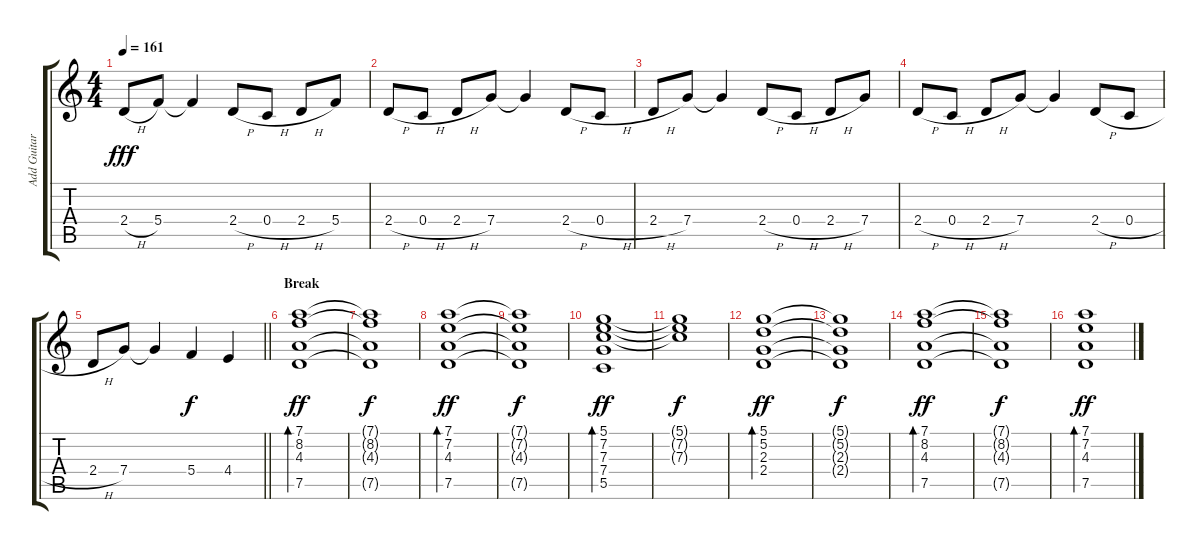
\track ("Add Guitar" "Add Guitar") {instrument electricguitarclean}
\staff {score tabs}
\tuning (D4 A3 F3 C3 G2 D2) {hide}
\ts (4 4)
\tempo 161
\clef g2
\ks c
2.4{h}.8{dy fff} 5.4.8 5.4{t}.4 2.4{h}.8 0.4{h}.8 2.4{h}.8 5.4.8 |
2.4{h}.8 0.4{h}.8 2.4{h}.8 7.4.8 7.4{t}.4 2.4{h}.8 0.4{h}.8 |
2.4{h}.8 7.4.8 7.4{t}.4 2.4{h}.8 0.4{h}.8 2.4{h}.8 7.4.8 |
2.4{h}.8 0.4{h}.8 2.4{h}.8 7.4.8 7.4{t}.4 2.4{h}.8 0.4{h}.8 |
\barLineRight lightlight
2.4{h}.8 7.4.8 7.4{t}.4 5.4.4{dy f} 4.4.4 |
\section ("" "Break")
(7.1 8.2 4.3 7.5).1{bd 480 dy ff volume 8 instrument electricguitarclean} |
(7.1{t} 8.2{t} 4.3{t} 7.5{t}).1{dy f} |
(7.1 7.2 4.3 7.5).1{bd 480 dy ff} |
(7.1{t} 7.2{t} 4.3{t} 7.5{t}).1{dy f} |
(5.1 7.2 7.3 7.4 5.5).1{bd 480 dy ff} |
(5.1{t} 7.2{t} 7.3{t}).1{dy f} |
(5.1 5.2 2.3 2.4).1{bd 480 dy ff} |
(5.1{t} 5.2{t} 2.3{t} 2.4{t}).1{dy f} |
(7.1 8.2 4.3 7.5).1{bd 480 dy ff volume 8 instrument electricguitarclean} |
(7.1{t} 8.2{t} 4.3{t} 7.5{t}).1{dy f} |
(7.1 7.2 4.3 7.5).1{bd 480 dy ff}
